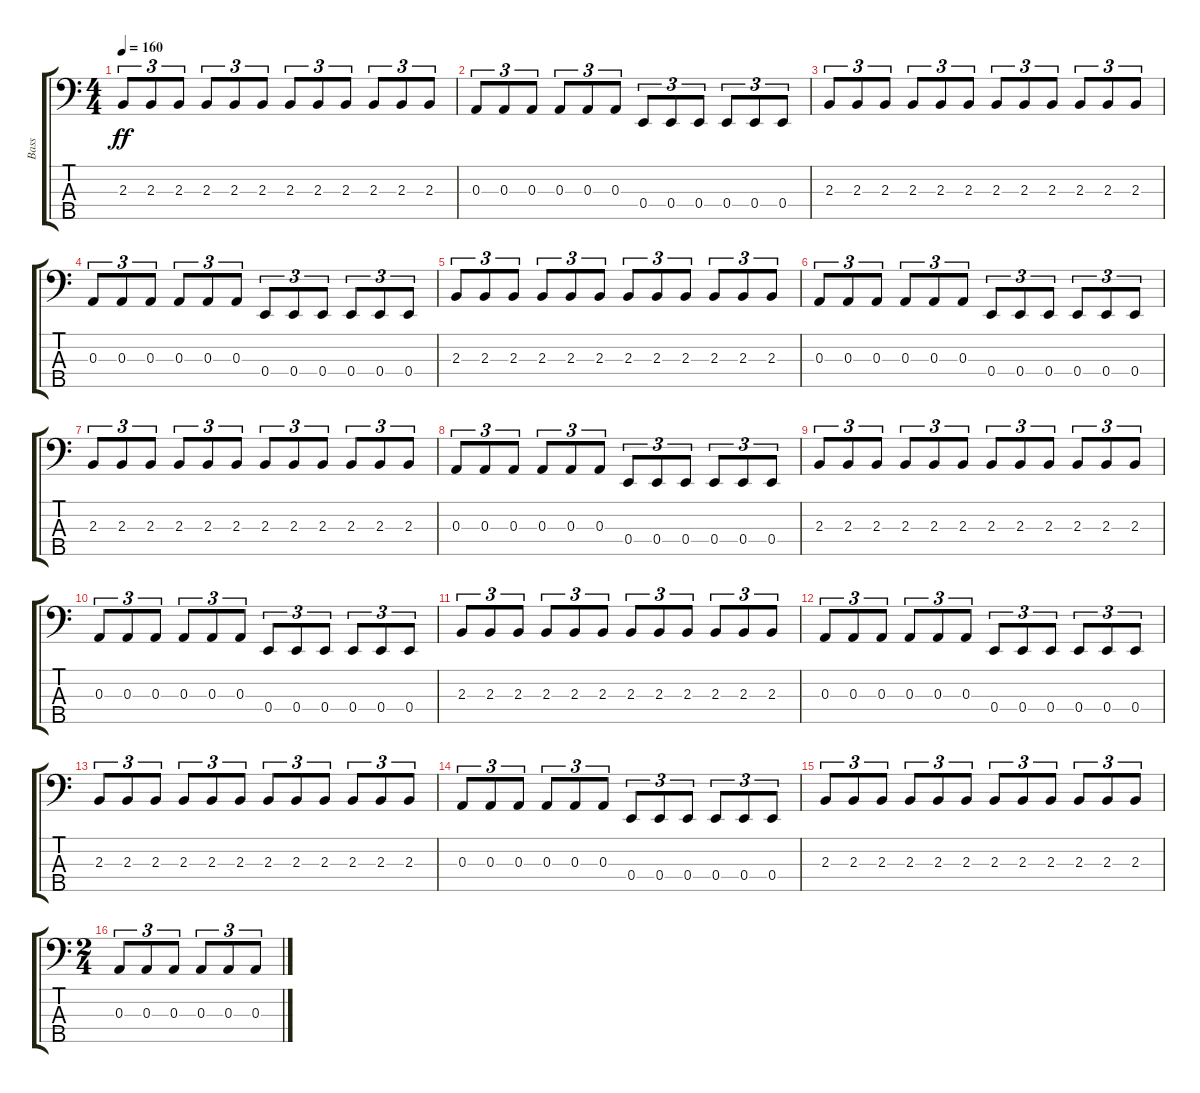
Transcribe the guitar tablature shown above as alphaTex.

\track ("Bass" "Bass") {instrument electricbasspick}
\staff {score tabs}
\tuning (G2 D2 A1 E1 B0) {hide}
\ts (4 4)
\tempo 160
\clef f4
\ks c
2.3.8{tu (3 2) dy ff instrument electricbasspick} 2.3.8{tu (3 2)} 2.3.8{tu (3 2)} 2.3.8{tu (3 2)} 2.3.8{tu (3 2)} 2.3.8{tu (3 2)} 2.3.8{tu (3 2)} 2.3.8{tu (3 2)} 2.3.8{tu (3 2)} 2.3.8{tu (3 2)} 2.3.8{tu (3 2)} 2.3.8{tu (3 2)} |
0.3.8{tu (3 2)} 0.3.8{tu (3 2)} 0.3.8{tu (3 2)} 0.3.8{tu (3 2)} 0.3.8{tu (3 2)} 0.3.8{tu (3 2)} 0.4.8{tu (3 2)} 0.4.8{tu (3 2)} 0.4.8{tu (3 2)} 0.4.8{tu (3 2)} 0.4.8{tu (3 2)} 0.4.8{tu (3 2)} |
2.3.8{tu (3 2)} 2.3.8{tu (3 2)} 2.3.8{tu (3 2)} 2.3.8{tu (3 2)} 2.3.8{tu (3 2)} 2.3.8{tu (3 2)} 2.3.8{tu (3 2)} 2.3.8{tu (3 2)} 2.3.8{tu (3 2)} 2.3.8{tu (3 2)} 2.3.8{tu (3 2)} 2.3.8{tu (3 2)} |
0.3.8{tu (3 2)} 0.3.8{tu (3 2)} 0.3.8{tu (3 2)} 0.3.8{tu (3 2)} 0.3.8{tu (3 2)} 0.3.8{tu (3 2)} 0.4.8{tu (3 2)} 0.4.8{tu (3 2)} 0.4.8{tu (3 2)} 0.4.8{tu (3 2)} 0.4.8{tu (3 2)} 0.4.8{tu (3 2)} |
2.3.8{tu (3 2)} 2.3.8{tu (3 2)} 2.3.8{tu (3 2)} 2.3.8{tu (3 2)} 2.3.8{tu (3 2)} 2.3.8{tu (3 2)} 2.3.8{tu (3 2)} 2.3.8{tu (3 2)} 2.3.8{tu (3 2)} 2.3.8{tu (3 2)} 2.3.8{tu (3 2)} 2.3.8{tu (3 2)} |
0.3.8{tu (3 2)} 0.3.8{tu (3 2)} 0.3.8{tu (3 2)} 0.3.8{tu (3 2)} 0.3.8{tu (3 2)} 0.3.8{tu (3 2)} 0.4.8{tu (3 2)} 0.4.8{tu (3 2)} 0.4.8{tu (3 2)} 0.4.8{tu (3 2)} 0.4.8{tu (3 2)} 0.4.8{tu (3 2)} |
2.3.8{tu (3 2)} 2.3.8{tu (3 2)} 2.3.8{tu (3 2)} 2.3.8{tu (3 2)} 2.3.8{tu (3 2)} 2.3.8{tu (3 2)} 2.3.8{tu (3 2)} 2.3.8{tu (3 2)} 2.3.8{tu (3 2)} 2.3.8{tu (3 2)} 2.3.8{tu (3 2)} 2.3.8{tu (3 2)} |
0.3.8{tu (3 2)} 0.3.8{tu (3 2)} 0.3.8{tu (3 2)} 0.3.8{tu (3 2)} 0.3.8{tu (3 2)} 0.3.8{tu (3 2)} 0.4.8{tu (3 2)} 0.4.8{tu (3 2)} 0.4.8{tu (3 2)} 0.4.8{tu (3 2)} 0.4.8{tu (3 2)} 0.4.8{tu (3 2)} |
2.3.8{tu (3 2)} 2.3.8{tu (3 2)} 2.3.8{tu (3 2)} 2.3.8{tu (3 2)} 2.3.8{tu (3 2)} 2.3.8{tu (3 2)} 2.3.8{tu (3 2)} 2.3.8{tu (3 2)} 2.3.8{tu (3 2)} 2.3.8{tu (3 2)} 2.3.8{tu (3 2)} 2.3.8{tu (3 2)} |
0.3.8{tu (3 2)} 0.3.8{tu (3 2)} 0.3.8{tu (3 2)} 0.3.8{tu (3 2)} 0.3.8{tu (3 2)} 0.3.8{tu (3 2)} 0.4.8{tu (3 2)} 0.4.8{tu (3 2)} 0.4.8{tu (3 2)} 0.4.8{tu (3 2)} 0.4.8{tu (3 2)} 0.4.8{tu (3 2)} |
2.3.8{tu (3 2)} 2.3.8{tu (3 2)} 2.3.8{tu (3 2)} 2.3.8{tu (3 2)} 2.3.8{tu (3 2)} 2.3.8{tu (3 2)} 2.3.8{tu (3 2)} 2.3.8{tu (3 2)} 2.3.8{tu (3 2)} 2.3.8{tu (3 2)} 2.3.8{tu (3 2)} 2.3.8{tu (3 2)} |
0.3.8{tu (3 2)} 0.3.8{tu (3 2)} 0.3.8{tu (3 2)} 0.3.8{tu (3 2)} 0.3.8{tu (3 2)} 0.3.8{tu (3 2)} 0.4.8{tu (3 2)} 0.4.8{tu (3 2)} 0.4.8{tu (3 2)} 0.4.8{tu (3 2)} 0.4.8{tu (3 2)} 0.4.8{tu (3 2)} |
2.3.8{tu (3 2)} 2.3.8{tu (3 2)} 2.3.8{tu (3 2)} 2.3.8{tu (3 2)} 2.3.8{tu (3 2)} 2.3.8{tu (3 2)} 2.3.8{tu (3 2)} 2.3.8{tu (3 2)} 2.3.8{tu (3 2)} 2.3.8{tu (3 2)} 2.3.8{tu (3 2)} 2.3.8{tu (3 2)} |
0.3.8{tu (3 2)} 0.3.8{tu (3 2)} 0.3.8{tu (3 2)} 0.3.8{tu (3 2)} 0.3.8{tu (3 2)} 0.3.8{tu (3 2)} 0.4.8{tu (3 2)} 0.4.8{tu (3 2)} 0.4.8{tu (3 2)} 0.4.8{tu (3 2)} 0.4.8{tu (3 2)} 0.4.8{tu (3 2)} |
2.3.8{tu (3 2)} 2.3.8{tu (3 2)} 2.3.8{tu (3 2)} 2.3.8{tu (3 2)} 2.3.8{tu (3 2)} 2.3.8{tu (3 2)} 2.3.8{tu (3 2)} 2.3.8{tu (3 2)} 2.3.8{tu (3 2)} 2.3.8{tu (3 2)} 2.3.8{tu (3 2)} 2.3.8{tu (3 2)} |
\ts (2 4)
0.3.8{tu (3 2)} 0.3.8{tu (3 2)} 0.3.8{tu (3 2)} 0.3.8{tu (3 2)} 0.3.8{tu (3 2)} 0.3.8{tu (3 2)}
